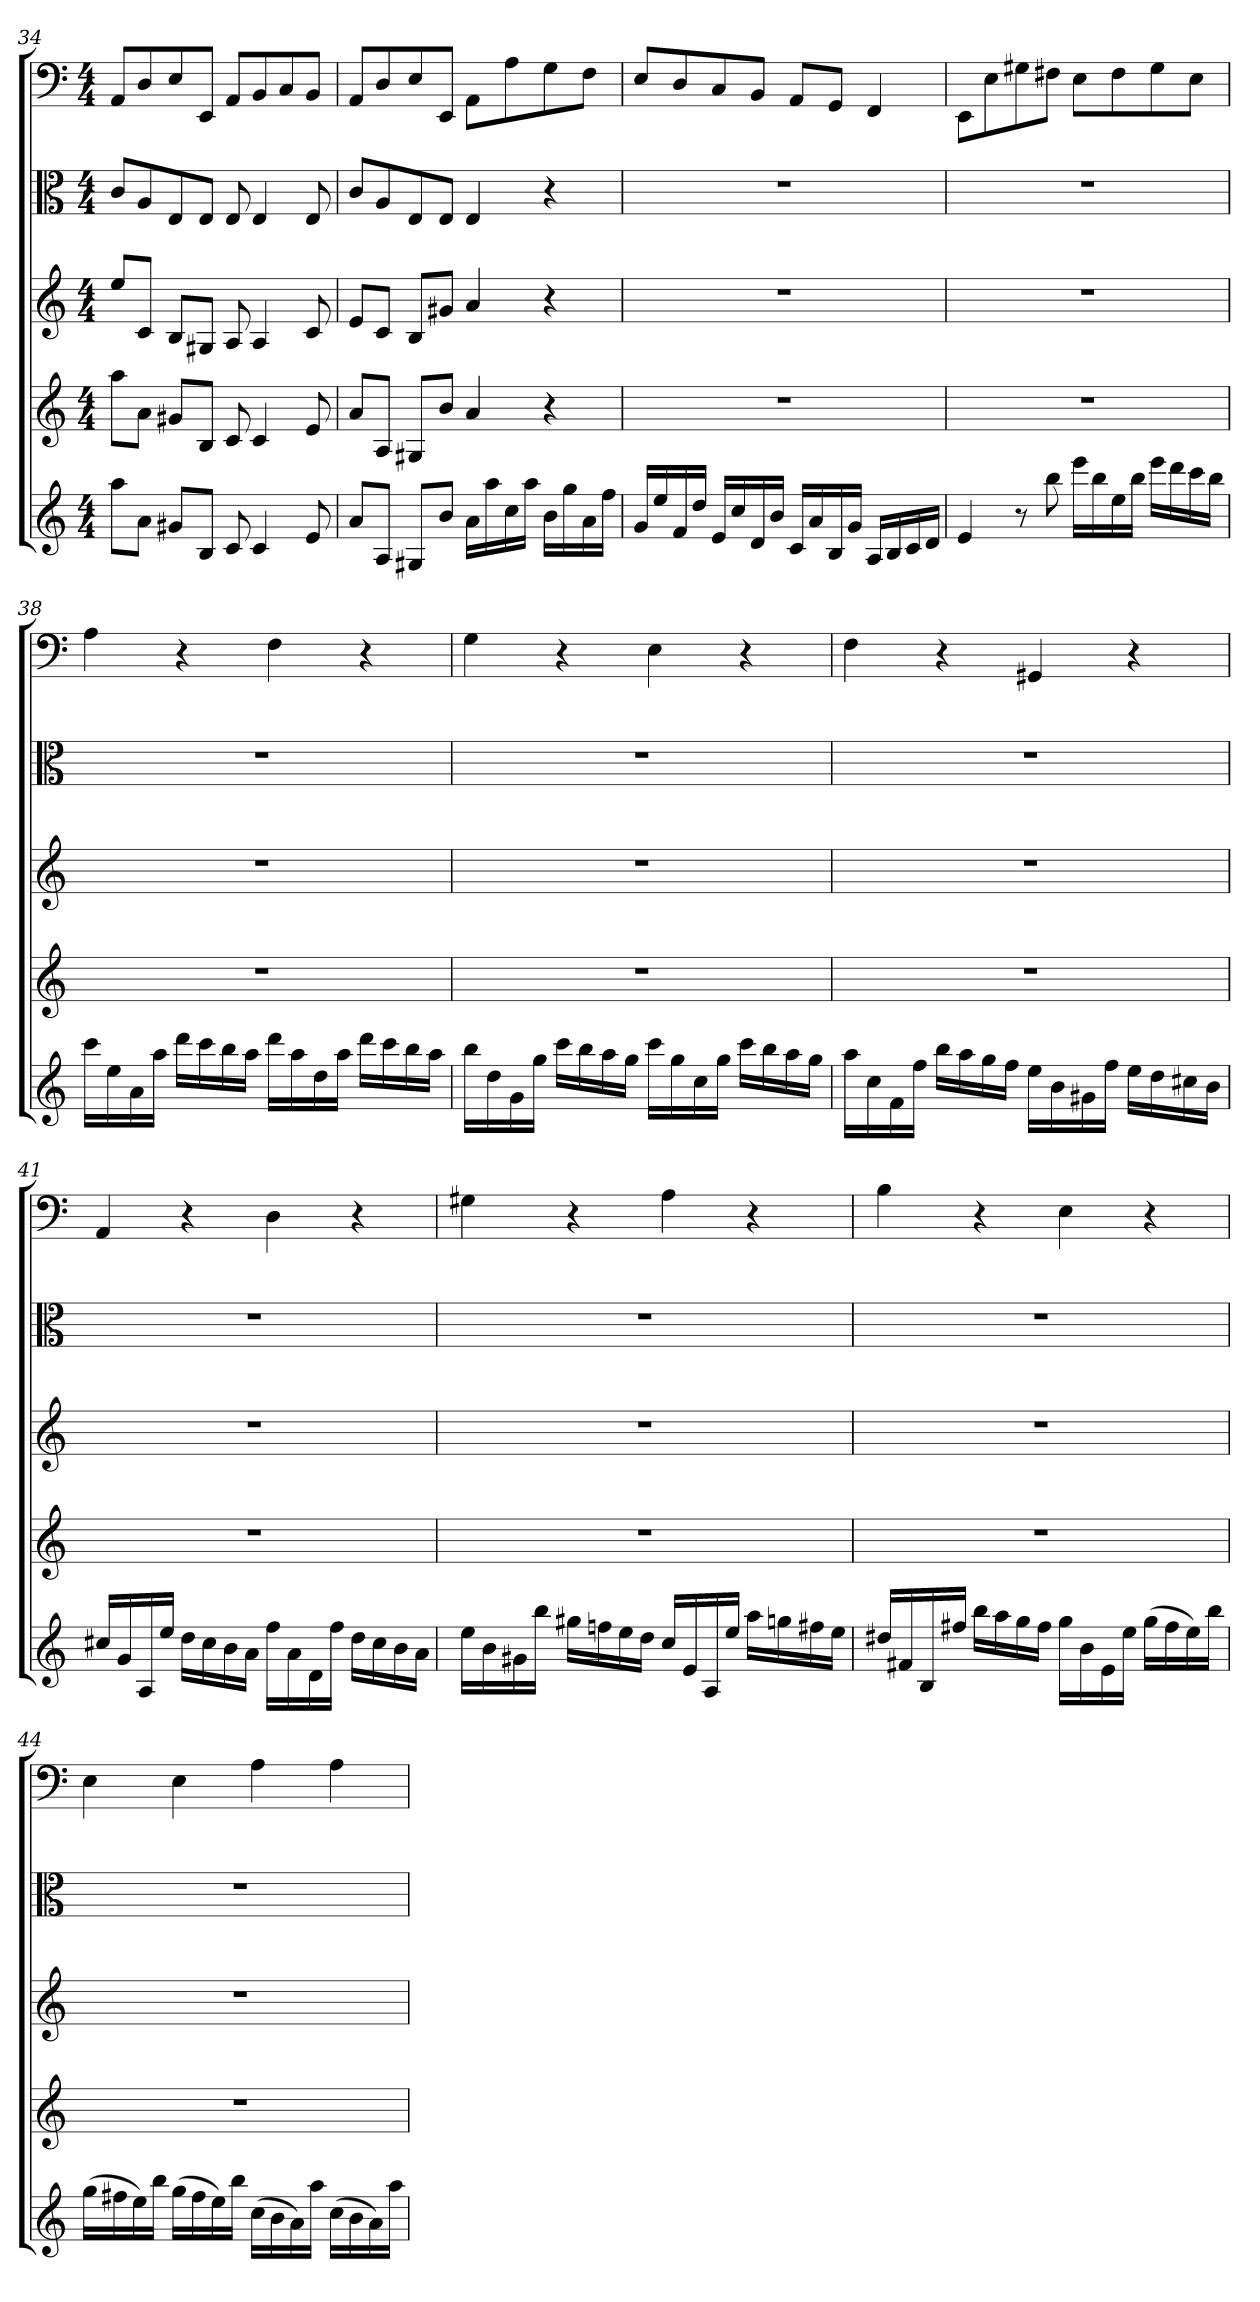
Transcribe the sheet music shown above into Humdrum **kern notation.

**kern	**kern	**kern	**kern	**kern
*part5	*part4	*part3	*part2	*part1
*staff5	*staff4	*staff3	*staff2	*staff1
*clefG2	*clefG2	*clefG2	*clefC3	*clefF4
*k[]	*k[]	*k[]	*k[]	*k[]
*C:	*C:	*C:	*C:	*C:
*M4/4	*M4/4	*M4/4	*M4/4	*M4/4
=34	=34	=34	=34	=34
8aa\L	8aa\L	8ee/L	8c/L	8AA/L
8a\J	8a\J	8c/J	8A/	8D/
8g#X/L	8g#X/L	8B/L	8E/	8E/
8B/J	8B/J	8G#X/J	8E/J	8EE/J
8c/	8c/	8A/	8E/	8AA/L
4c/	4c/	4A/	4E/	8BB/
.	.	.	.	8C/
8e/	8e/	8c/	8E/	8BB/J
=35	=35	=35	=35	=35
8a/L	8a/L	8e/L	8c/L	8AA/L
8A/J	8A/J	8c/J	8A/	8D/
8G#X/L	8G#X/L	8B/L	8E/	8E/
8b/J	8b/J	8g#X/J	8E/J	8EE/J
16a\LL	4a/	4a/	4E/	8AA\L
16aa\	.	.	.	.
16cc\	.	.	.	8A\
16aa\JJ	.	.	.	.
16b\LL	4r	4r	4r	8G\
16gg\	.	.	.	.
16a\	.	.	.	8F\J
16ff\JJ	.	.	.	.
=36	=36	=36	=36	=36
16g/LL	1r	1r	1r	8E/L
16ee/	.	.	.	.
16f/	.	.	.	8D/
16dd/JJ	.	.	.	.
16e/LL	.	.	.	8C/
16cc/	.	.	.	.
16d/	.	.	.	8BB/J
16b/JJ	.	.	.	.
16c/LL	.	.	.	8AA/L
16a/	.	.	.	.
16B/	.	.	.	8GG/J
16g/JJ	.	.	.	.
16A/LL	.	.	.	4FF/
16B/	.	.	.	.
16c/	.	.	.	.
16d/JJ	.	.	.	.
=37	=37	=37	=37	=37
4e/	1r	1r	1r	8EE\L
.	.	.	.	8E\
8r	.	.	.	8G#X\
8bb\	.	.	.	8F#X\J
16eee\LL	.	.	.	8E\L
16bb\	.	.	.	.
16ee\	.	.	.	8F#\
16bb\JJ	.	.	.	.
16eee\LL	.	.	.	8G#\
16ddd\	.	.	.	.
16ccc\	.	.	.	8E\J
16bb\JJ	.	.	.	.
=38	=38	=38	=38	=38
16ccc\LL	1r	1r	1r	4A\
16ee\	.	.	.	.
16a\	.	.	.	.
16aa\JJ	.	.	.	.
16ddd\LL	.	.	.	4r
16ccc\	.	.	.	.
16bb\	.	.	.	.
16aa\JJ	.	.	.	.
16ddd\LL	.	.	.	4F\
16aa\	.	.	.	.
16dd\	.	.	.	.
16aa\JJ	.	.	.	.
16ddd\LL	.	.	.	4r
16ccc\	.	.	.	.
16bb\	.	.	.	.
16aa\JJ	.	.	.	.
=39	=39	=39	=39	=39
16bb\LL	1r	1r	1r	4G\
16dd\	.	.	.	.
16g\	.	.	.	.
16gg\JJ	.	.	.	.
16ccc\LL	.	.	.	4r
16bb\	.	.	.	.
16aa\	.	.	.	.
16gg\JJ	.	.	.	.
16ccc\LL	.	.	.	4E\
16gg\	.	.	.	.
16cc\	.	.	.	.
16gg\JJ	.	.	.	.
16ccc\LL	.	.	.	4r
16bb\	.	.	.	.
16aa\	.	.	.	.
16gg\JJ	.	.	.	.
=40	=40	=40	=40	=40
16aa\LL	1r	1r	1r	4F\
16cc\	.	.	.	.
16f\	.	.	.	.
16ff\JJ	.	.	.	.
16bb\LL	.	.	.	4r
16aa\	.	.	.	.
16gg\	.	.	.	.
16ff\JJ	.	.	.	.
16ee\LL	.	.	.	4GG#X/
16b\	.	.	.	.
16g#X\	.	.	.	.
16ff\JJ	.	.	.	.
16ee\LL	.	.	.	4r
16dd\	.	.	.	.
16cc#X\	.	.	.	.
16b\JJ	.	.	.	.
=41	=41	=41	=41	=41
16cc#X/LL	1r	1r	1r	4AA/
16g/	.	.	.	.
16A/	.	.	.	.
16ee/JJ	.	.	.	.
16dd\LL	.	.	.	4r
16cc#\	.	.	.	.
16b\	.	.	.	.
16a\JJ	.	.	.	.
16ff\LL	.	.	.	4D\
16a\	.	.	.	.
16d\	.	.	.	.
16ff\JJ	.	.	.	.
16dd\LL	.	.	.	4r
16cc#\	.	.	.	.
16b\	.	.	.	.
16a\JJ	.	.	.	.
=42	=42	=42	=42	=42
16ee\LL	1r	1r	1r	4G#X\
16b\	.	.	.	.
16g#X\	.	.	.	.
16bb\JJ	.	.	.	.
16gg#X\LL	.	.	.	4r
16ffn\	.	.	.	.
16ee\	.	.	.	.
16dd\JJ	.	.	.	.
16cc/LL	.	.	.	4A\
16e/	.	.	.	.
16A/	.	.	.	.
16ee/JJ	.	.	.	.
16aa\LL	.	.	.	4r
16ggn\	.	.	.	.
16ff#X\	.	.	.	.
16ee\JJ	.	.	.	.
=43	=43	=43	=43	=43
16dd#X/LL	1r	1r	1r	4B\
16f#X/	.	.	.	.
16B/	.	.	.	.
16ff#X/JJ	.	.	.	.
16bb\LL	.	.	.	4r
16aa\	.	.	.	.
16gg\	.	.	.	.
16ff#\JJ	.	.	.	.
16gg\LL	.	.	.	4E\
16b\	.	.	.	.
16e\	.	.	.	.
16ee\JJ	.	.	.	.
(16gg\LL	.	.	.	4r
16ff#\	.	.	.	.
16ee\)	.	.	.	.
16bb\JJ	.	.	.	.
=44	=44	=44	=44	=44
(16gg\LL	1r	1r	1r	4E\
16ff#X\	.	.	.	.
16ee\)	.	.	.	.
16bb\JJ	.	.	.	.
(16gg\LL	.	.	.	4E\
16ff#\	.	.	.	.
16ee\)	.	.	.	.
16bb\JJ	.	.	.	.
(16cc\LL	.	.	.	4A\
16b\	.	.	.	.
16a\)	.	.	.	.
16aa\JJ	.	.	.	.
(16cc\LL	.	.	.	4A\
16b\	.	.	.	.
16a\)	.	.	.	.
16aa\JJ	.	.	.	.
=	=	=	=	=
*-	*-	*-	*-	*-
